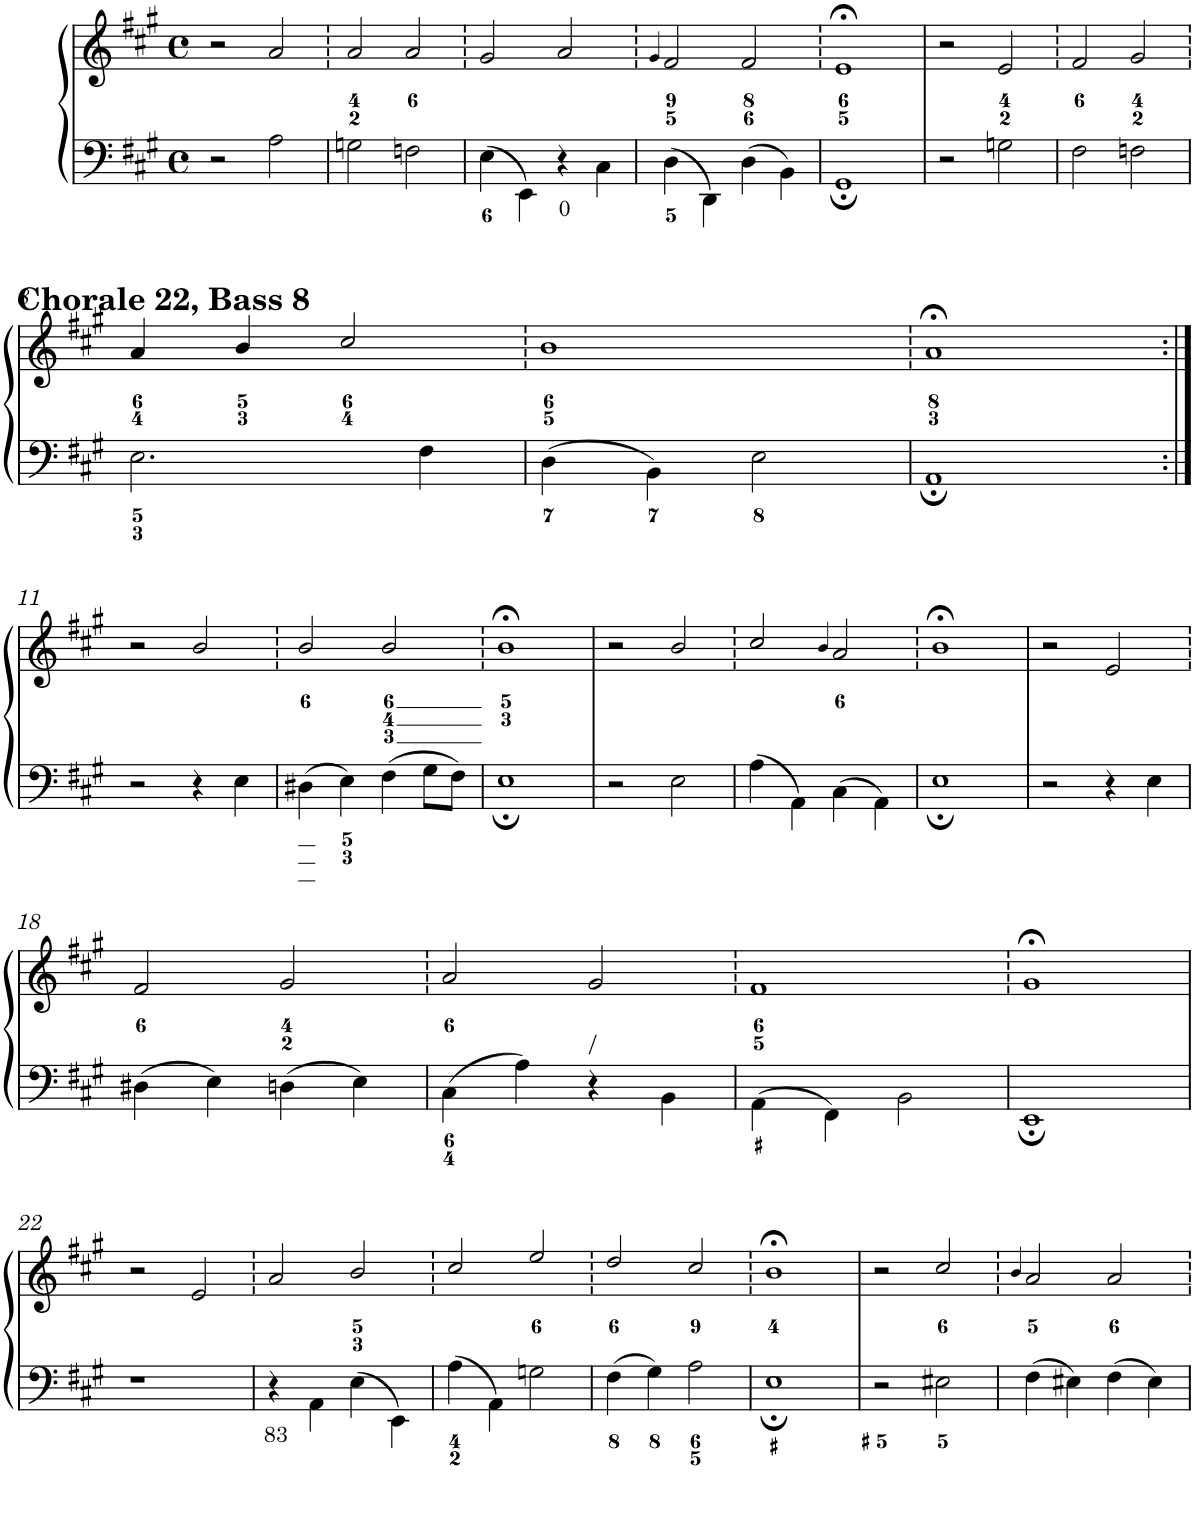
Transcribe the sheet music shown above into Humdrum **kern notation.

**kern	**text	**kern
*part1	*part1	*part1
*staff2	*staff2	*staff1
*I"Piano	*	*
*I'Pno.	*	*
*clefF4	*	*clefG2
*k[f#c#g#]	*	*k[f#c#g#]
*A:	*	*A:
*M4/4	*	*M4/4
*met(c)	*	*met(c)
=1	=1	=1
2r	.	2r
2A\	.	2a/
=2	=2	=2
2Gn\	.	2a/
2Fn\	.	2a/
=3	=3	=3
4E\	.	2g#/
4EE\	.	.
!	!LO:LY:b	!
4r	0	2a/
4C#\	.	.
=4	=4	=4
.	.	4qg#/
4D\	.	2f#/
4DD\	.	.
4D\	.	2f#/
4BB\	.	.
=5	=5	=5
1GG#;	.	1e;<
=6	=6	=6
2r	.	2r
2Gn\	.	2e/
=7	=7	=7
2F#\	.	2f#/
2Fn\	.	2g#/
!!LO:LB:g=z
=8	=8	=8
2.E\	.	4a/
.	.	4b/
.	.	2cc#/
4F#\	.	.
=9	=9	=9
4D\	.	1b
4BB\	.	.
2E\	.	.
=10	=10	=10
1AA;	.	1a;<
!!LO:LB:g=z
=11:|!	=11:|!	=11:|!
2r	.	2r
4r	.	2b/
4E\	.	.
=12	=12	=12
4D#X\	.	2b/
4E\	.	.
4F#\	.	2b/
8G#\L	.	.
8F#\J	.	.
=13	=13	=13
1E;	.	1b;<
=14	=14	=14
2r	.	2r
2E\	.	2b/
=15	=15	=15
4A\	.	2cc#/
4AA\	.	.
.	.	4qb/
4C#\	.	2a/
4AA\	.	.
=16	=16	=16
1E;	.	1b;<
=17	=17	=17
2r	.	2r
4r	.	2e/
4E\	.	.
!!LO:LB:g=z
=18	=18	=18
4D#X\	.	2f#/
4E\	.	.
4Dn\	.	2g#/
4E\	.	.
=19	=19	=19
4C#\	.	2a/
4A\	.	.
!LO:TX:a:t=/	!	!
4r	.	2g#/
4BB\	.	.
=20	=20	=20
4AA\	.	1f#
4FF#\	.	.
2BB\	.	.
=21	=21	=21
1EE;	.	1g#;<
!!LO:LB:g=z
=22	=22	=22
1r	.	2r
.	.	2e/
=23	=23	=23
!	!LO:LY:b	!
4r	83	2a/
4AA\	.	.
4E\	.	2b/
4EE\	.	.
=24	=24	=24
4A\	.	2cc#/
4AA\	.	.
2Gn\	.	2ee/
=25	=25	=25
4F#\	.	2dd/
4G#\	.	.
2A\	.	2cc#/
=26	=26	=26
1E;	.	1b;<
=27	=27	=27
2r	.	2r
2E#X\	.	2cc#/
=28	=28	=28
.	.	4qb/
4F#\	.	2a/
4E#X\	.	.
4F#\	.	2a/
4E#\	.	.
=	=	=
*-	*-	*-
